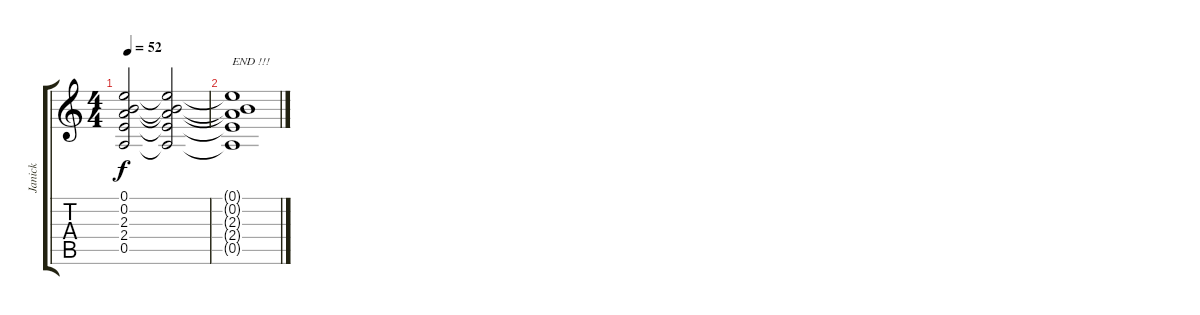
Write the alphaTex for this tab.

\track ("Janick" "Janick") {instrument electricguitarclean}
\staff {score tabs}
\tuning (E4 B3 G3 D3 A2 E2) {hide}
\ts (4 4)
\tempo 52
\clef g2
\ks c
(0.1{t} 0.2{t} 2.3{t} 2.4{t} 0.5{t}).2{dy f} (0.1{t} 0.2{t} 2.3{t} 2.4{t} 0.5{t}).2 |
(0.1{t} 0.2{t} 2.3{t} 2.4{t} 0.5{t}).1{txt "END !!!"}
